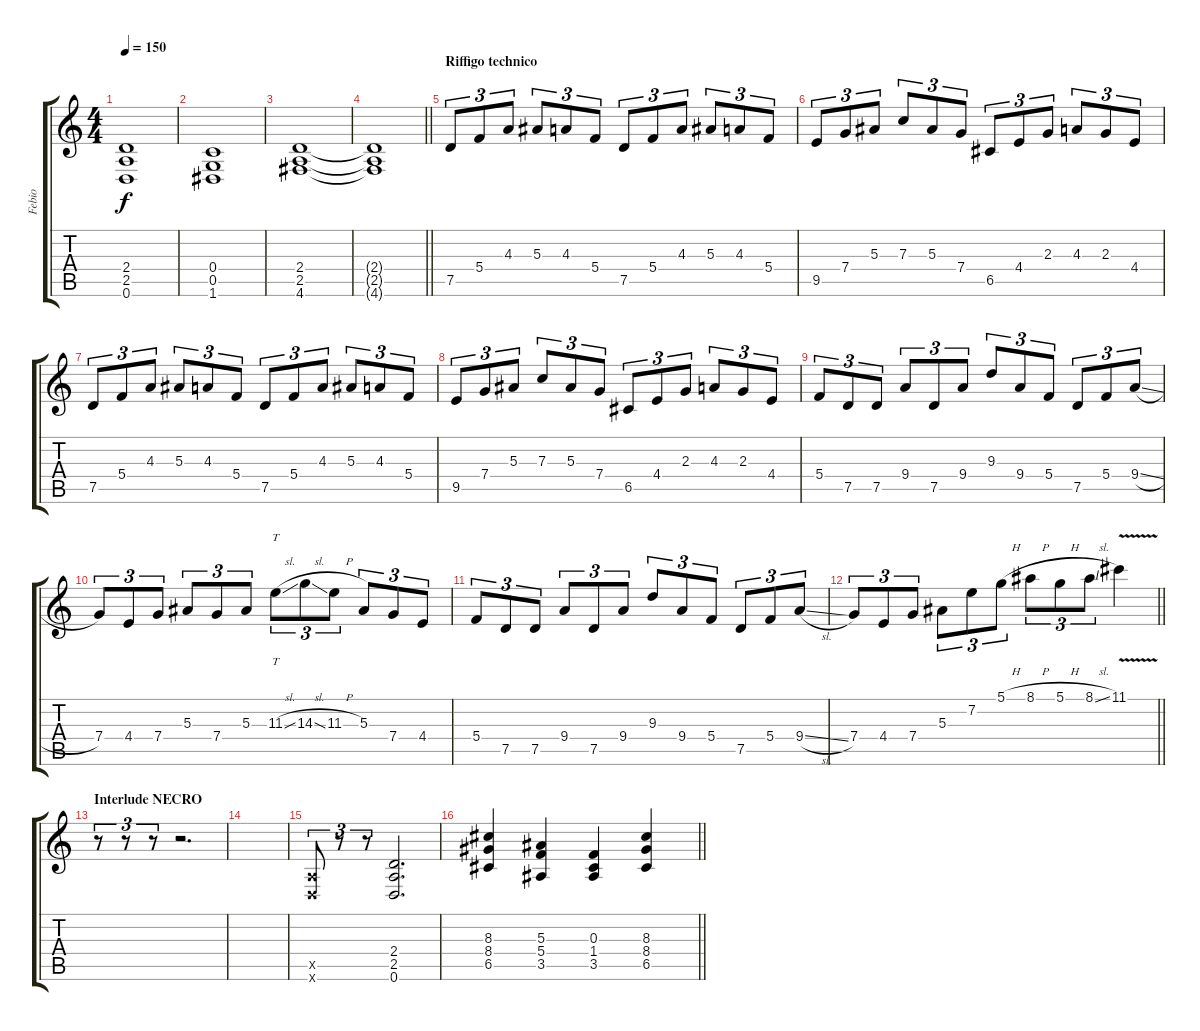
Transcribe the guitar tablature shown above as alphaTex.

\track ("Febio" "Febio") {instrument distortionguitar}
\staff {score tabs}
\tuning (D4 A3 F3 C3 G2 D2) {hide}
\ts (4 4)
\tempo 150
\clef g2
\ks c
(2.4 2.5 0.6).1{dy f} |
(0.4 0.5 1.6).1 |
(2.4 2.5 4.6).1 |
\barLineRight lightlight
(2.4{t} 2.5{t} 4.6{t}).1 |
\section ("" "Riffigo technico")
7.5.8{tu (3 2)} 5.4.8{tu (3 2)} 4.3.8{tu (3 2)} 5.3.8{tu (3 2)} 4.3.8{tu (3 2)} 5.4.8{tu (3 2)} 7.5.8{tu (3 2)} 5.4.8{tu (3 2)} 4.3.8{tu (3 2)} 5.3.8{tu (3 2)} 4.3.8{tu (3 2)} 5.4.8{tu (3 2)} |
9.5.8{tu (3 2)} 7.4.8{tu (3 2)} 5.3.8{tu (3 2)} 7.3.8{tu (3 2)} 5.3.8{tu (3 2)} 7.4.8{tu (3 2)} 6.5.8{tu (3 2)} 4.4.8{tu (3 2)} 2.3.8{tu (3 2)} 4.3.8{tu (3 2)} 2.3.8{tu (3 2)} 4.4.8{tu (3 2)} |
7.5.8{tu (3 2)} 5.4.8{tu (3 2)} 4.3.8{tu (3 2)} 5.3.8{tu (3 2)} 4.3.8{tu (3 2)} 5.4.8{tu (3 2)} 7.5.8{tu (3 2)} 5.4.8{tu (3 2)} 4.3.8{tu (3 2)} 5.3.8{tu (3 2)} 4.3.8{tu (3 2)} 5.4.8{tu (3 2)} |
9.5.8{tu (3 2)} 7.4.8{tu (3 2)} 5.3.8{tu (3 2)} 7.3.8{tu (3 2)} 5.3.8{tu (3 2)} 7.4.8{tu (3 2)} 6.5.8{tu (3 2)} 4.4.8{tu (3 2)} 2.3.8{tu (3 2)} 4.3.8{tu (3 2)} 2.3.8{tu (3 2)} 4.4.8{tu (3 2)} |
5.4.8{tu (3 2)} 7.5.8{tu (3 2)} 7.5.8{tu (3 2)} 9.4.8{tu (3 2)} 7.5.8{tu (3 2)} 9.4.8{tu (3 2)} 9.3.8{tu (3 2)} 9.4.8{tu (3 2)} 5.4.8{tu (3 2)} 7.5.8{tu (3 2)} 5.4.8{tu (3 2)} 9.4{sl}.8{tu (3 2)} |
7.4.8{tu (3 2)} 4.4.8{tu (3 2)} 7.4.8{tu (3 2)} 5.3.8{tu (3 2)} 7.4.8{tu (3 2)} 5.3.8{tu (3 2)} 11.3{sl}.8{tt tu (3 2)} 14.3{sl}.8{tu (3 2)} 11.3{h}.8{tu (3 2)} 5.3.8{tu (3 2)} 7.4.8{tu (3 2)} 4.4.8{tu (3 2)} |
5.4.8{tu (3 2)} 7.5.8{tu (3 2)} 7.5.8{tu (3 2)} 9.4.8{tu (3 2)} 7.5.8{tu (3 2)} 9.4.8{tu (3 2)} 9.3.8{tu (3 2)} 9.4.8{tu (3 2)} 5.4.8{tu (3 2)} 7.5.8{tu (3 2)} 5.4.8{tu (3 2)} 9.4{sl}.8{tu (3 2)} |
\barLineRight lightlight
7.4.8{tu (3 2)} 4.4.8{tu (3 2)} 7.4.8{tu (3 2)} 5.3.8{tu (3 2)} 7.2.8{tu (3 2)} 5.1{h}.8{tu (3 2)} 8.1{h}.8{tu (3 2)} 5.1{h}.8{tu (3 2)} 8.1{sl}.8{tu (3 2)} 11.1{v}.4 |
\section ("" "Interlude NECRO")
r.8{tu (3 2)} r.8{tu (3 2)} r.8{tu (3 2)} r.2{d} |
|
(2.5{x} 0.6{x}).8{tu (3 2)} r.8{tu (3 2)} r.8{tu (3 2)} (2.4 2.5 0.6).2{d} |
\barLineRight lightlight
(8.3 8.4 6.5).4 (5.3 5.4 3.5).4 (0.3 1.4 3.5).4 (8.3 8.4 6.5).4
